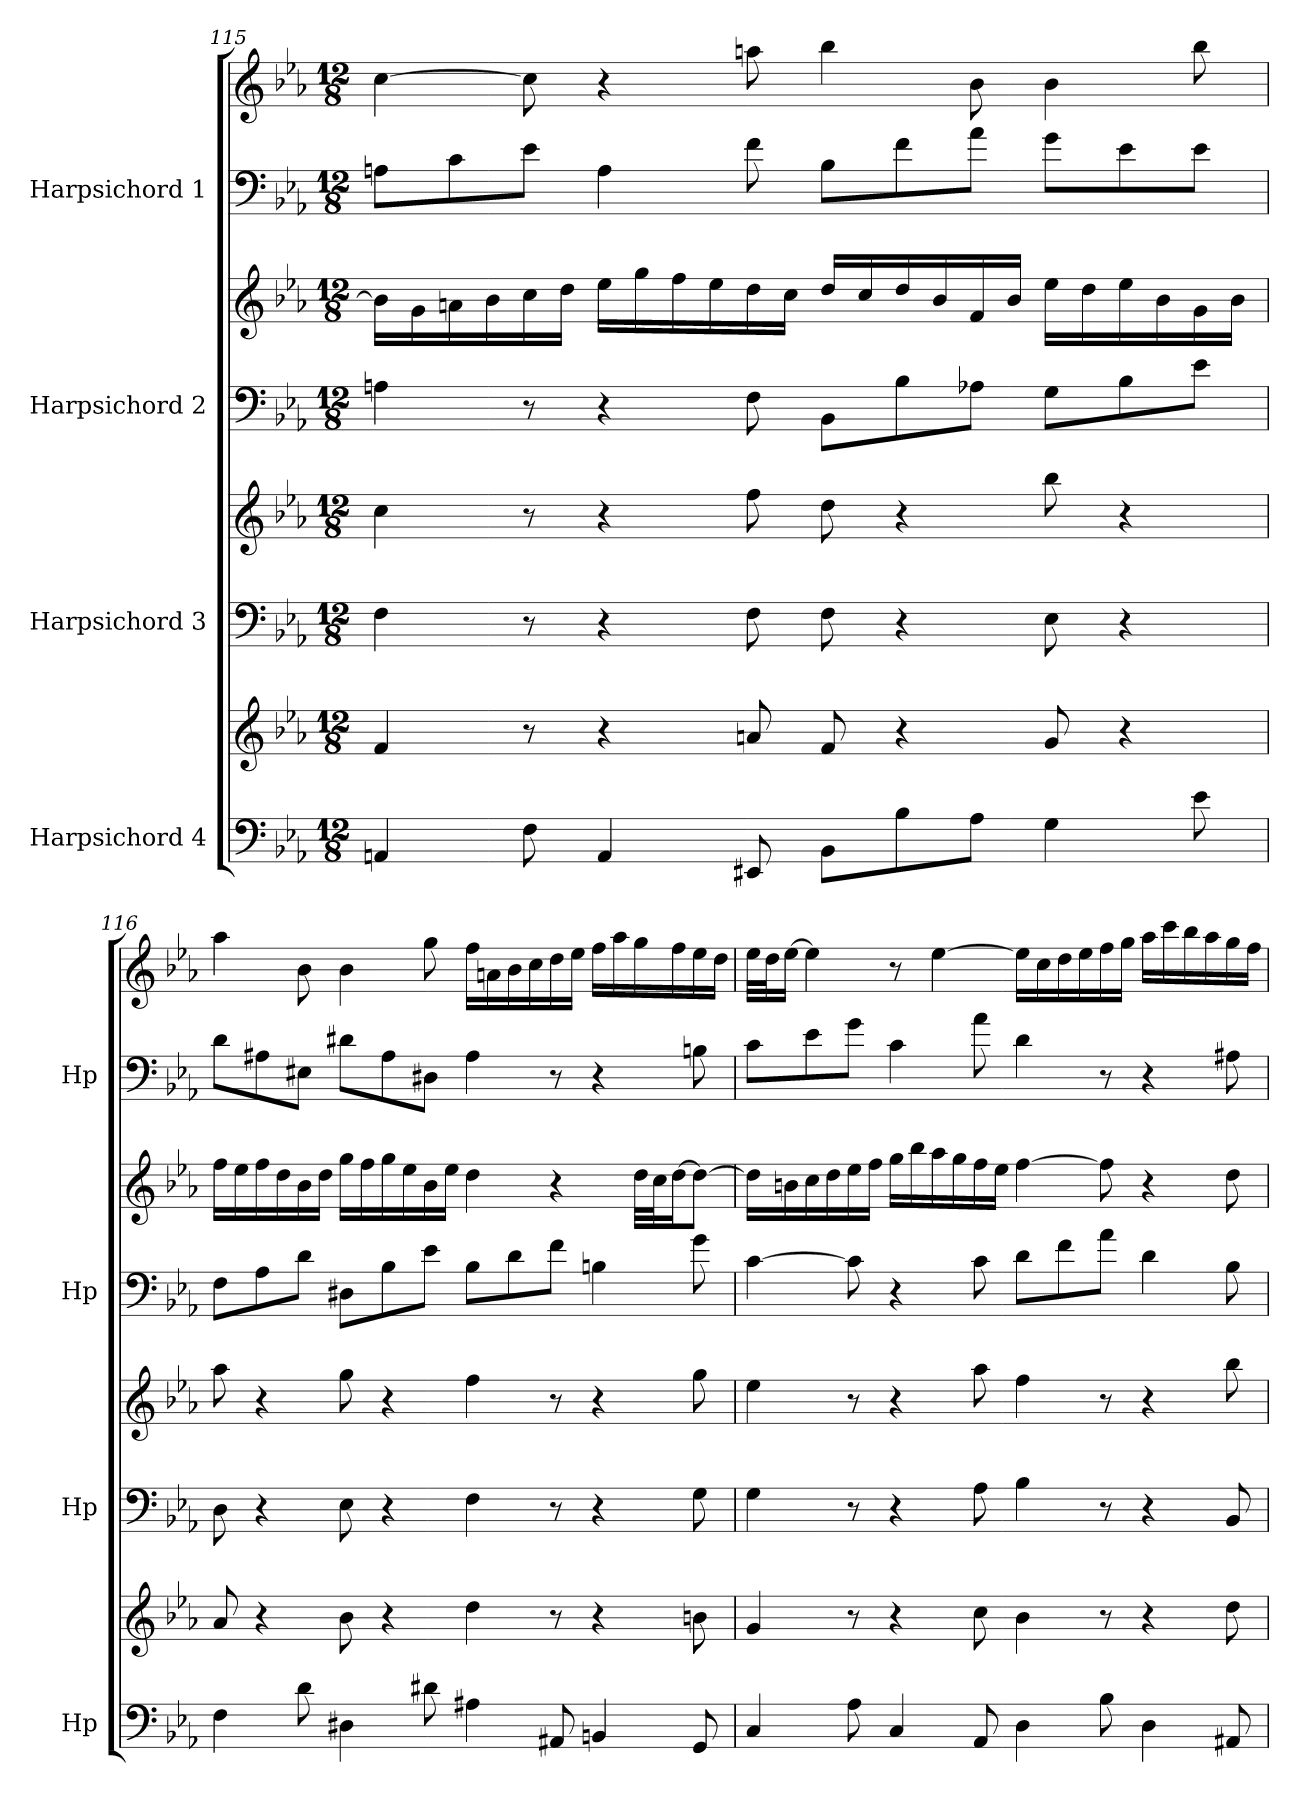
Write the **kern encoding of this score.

**kern	**kern	**kern	**kern	**kern	**kern	**kern	**kern
*part4	*part4	*part3	*part3	*part2	*part2	*part1	*part1
*staff8	*staff7	*staff6	*staff5	*staff4	*staff3	*staff2	*staff1
*I"Harpsichord 4	*	*I"Harpsichord 3	*	*I"Harpsichord 2	*	*I"Harpsichord 1	*
*I'Hp	*	*I'Hp	*	*I'Hp	*	*I'Hp	*
!!LO:PB:g=z
*clefF4	*clefG2	*clefF4	*clefG2	*clefF4	*clefG2	*clefF4	*clefG2
*k[b-e-a-]	*k[b-e-a-]	*k[b-e-a-]	*k[b-e-a-]	*k[b-e-a-]	*k[b-e-a-]	*k[b-e-a-]	*k[b-e-a-]
*M12/8	*M12/8	*M12/8	*M12/8	*M12/8	*M12/8	*M12/8	*M12/8
=115	=115	=115	=115	=115	=115	=115	=115
4AAn/	4f/	4F\	4cc\	4An\	16b-\LL]	8An\L	[4cc\
.	.	.	.	.	16g\	.	.
.	.	.	.	.	16an\	8c\	.
.	.	.	.	.	16b-\	.	.
8F\	8r	8r	8r	8r	16cc\	8e-\J	8cc\]
.	.	.	.	.	16dd\JJ	.	.
4AA/	4r	4r	4r	4r	16ee-\LL	4A\	4r
.	.	.	.	.	16gg\	.	.
.	.	.	.	.	16ff\	.	.
.	.	.	.	.	16ee-\	.	.
8EE#X/	8an/	8F\	8ff\	8F\	16dd\	8f\	8aan\
.	.	.	.	.	16cc\JJ	.	.
8BB-\L	8f/	8F\	8dd\	8BB-\L	16dd/LL	8B-\L	4bb-\
.	.	.	.	.	16cc/	.	.
8B-\	4r	4r	4r	8B-\	16dd/	8f\	.
.	.	.	.	.	16b-/	.	.
8A-\J	.	.	.	8A-X\J	16f/	8a-\J	8b-\
.	.	.	.	.	16b-/JJ	.	.
4G\	8g/	8E-\	8bb-\	8G\L	16ee-\LL	8g\L	4b-\
.	.	.	.	.	16dd\	.	.
.	4r	4r	4r	8B-\	16ee-\	8e-\	.
.	.	.	.	.	16b-\	.	.
8e-\	.	.	.	8e-\J	16g\	8e-\J	8bb-\
.	.	.	.	.	16b-\JJ	.	.
=116	=116	=116	=116	=116	=116	=116	=116
4F\	8a-/	8D\	8aa-\	8F\L	16ff\LL	8d\L	4aa-\
.	.	.	.	.	16ee-\	.	.
.	4r	4r	4r	8A-\	16ff\	8A#X\	.
.	.	.	.	.	16dd\	.	.
8d\	.	.	.	8d\J	16b-\	8E#X\J	8b-\
.	.	.	.	.	16dd\JJ	.	.
4D#X\	8b-\	8E-\	8gg\	8D#X\L	16gg\LL	8d#X\L	4b-\
.	.	.	.	.	16ff\	.	.
.	4r	4r	4r	8B-\	16gg\	8A#\	.
.	.	.	.	.	16ee-\	.	.
8d#X\	.	.	.	8e-\J	16b-\	8D#X\J	8gg\
.	.	.	.	.	16ee-\JJ	.	.
4A#X\	4dd\	4F\	4ff\	8B-\L	4dd\	4A#\	16ff\LL
.	.	.	.	.	.	.	16an\
.	.	.	.	8d\	.	.	16b-\
.	.	.	.	.	.	.	16cc\
8AA#X/	8r	8r	8r	8f\J	4r	8r	16dd\
.	.	.	.	.	.	.	16ee-\JJ
4BBn/	4r	4r	4r	4Bn\	.	4r	16ff\LL
.	.	.	.	.	.	.	16aa-\
.	.	.	.	.	32dd\LLL	.	16gg\
.	.	.	.	.	32cc\J	.	.
.	.	.	.	.	[16dd\J	.	16ff\
8GG/	8bn\	8G\	8gg\	8g\	8dd\J_	8Bn\	16ee-\
.	.	.	.	.	.	.	16dd\JJ
!!LO:PB:g=z
=117	=117	=117	=117	=117	=117	=117	=117
4C/	4g/	4G\	4ee-\	[4c\	16dd\LL]	8c\L	32ee-\LLL
.	.	.	.	.	.	.	32dd\J
.	.	.	.	.	16bn\	.	[16ee-\JJ
.	.	.	.	.	16cc\	8e-\	4ee-\]
.	.	.	.	.	16dd\	.	.
8A-\	8r	8r	8r	8c\]	16ee-\	8g\J	.
.	.	.	.	.	16ff\JJ	.	.
4C/	4r	4r	4r	4r	16gg\LL	4c\	8r
.	.	.	.	.	16bb-\	.	.
.	.	.	.	.	16aa-\	.	[4ee-\
.	.	.	.	.	16gg\	.	.
8AA-/	8cc\	8A-\	8aa-\	8c\	16ff\	8a-\	.
.	.	.	.	.	16ee-\JJ	.	.
4D\	4b-\	4B-\	4ff\	8d\L	[4ff\	4d\	16ee-\LL]
.	.	.	.	.	.	.	16cc\
.	.	.	.	8f\	.	.	16dd\
.	.	.	.	.	.	.	16ee-\
8B-\	8r	8r	8r	8a-\J	8ff\]	8r	16ff\
.	.	.	.	.	.	.	16gg\JJ
4D\	4r	4r	4r	4d\	4r	4r	16aa-\LL
.	.	.	.	.	.	.	16ccc\
.	.	.	.	.	.	.	16bb-\
.	.	.	.	.	.	.	16aa-\
8AA#X/	8dd\	8BB-/	8bb-\	8B-\	8dd\	8A#X\	16gg\
.	.	.	.	.	.	.	16ff\JJ
=	=	=	=	=	=	=	=
*-	*-	*-	*-	*-	*-	*-	*-
